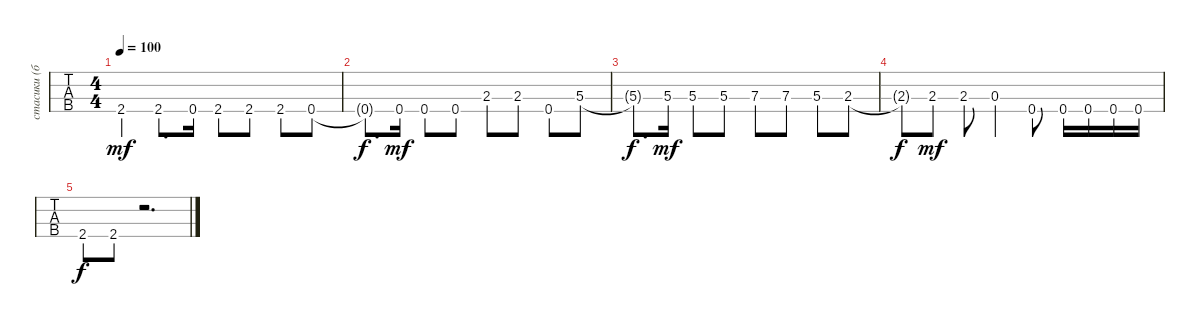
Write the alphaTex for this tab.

\track ("стасики (бас)" "стасики (б") {instrument electricbassfinger}
\staff {tabs}
\tuning (G2 D2 A1 E1) {hide}
\ts (4 4)
\tempo 100
\clef f4
\ks c
2.4.4{dy mf} 2.4.8{d} 0.4.16 2.4.8 2.4.8 2.4.8 0.4.8 |
0.4{t}.8{d dy f} 0.4.16{dy mf} 0.4.8 0.4.8 2.3.8 2.3.8 0.4.8 5.3.8 |
5.3{t}.8{d dy f} 5.3.16{dy mf} 5.3.8 5.3.8 7.3.8 7.3.8 5.3.8 2.3.8 |
2.3{t}.8{dy f} 2.3.8{dy mf} 2.3.8 0.3{st}.4 0.4{st}.8 0.4.16 0.4.16 0.4.16 0.4.16 |
2.4{st}.8{dy f} 2.4.8 r.2{d}
